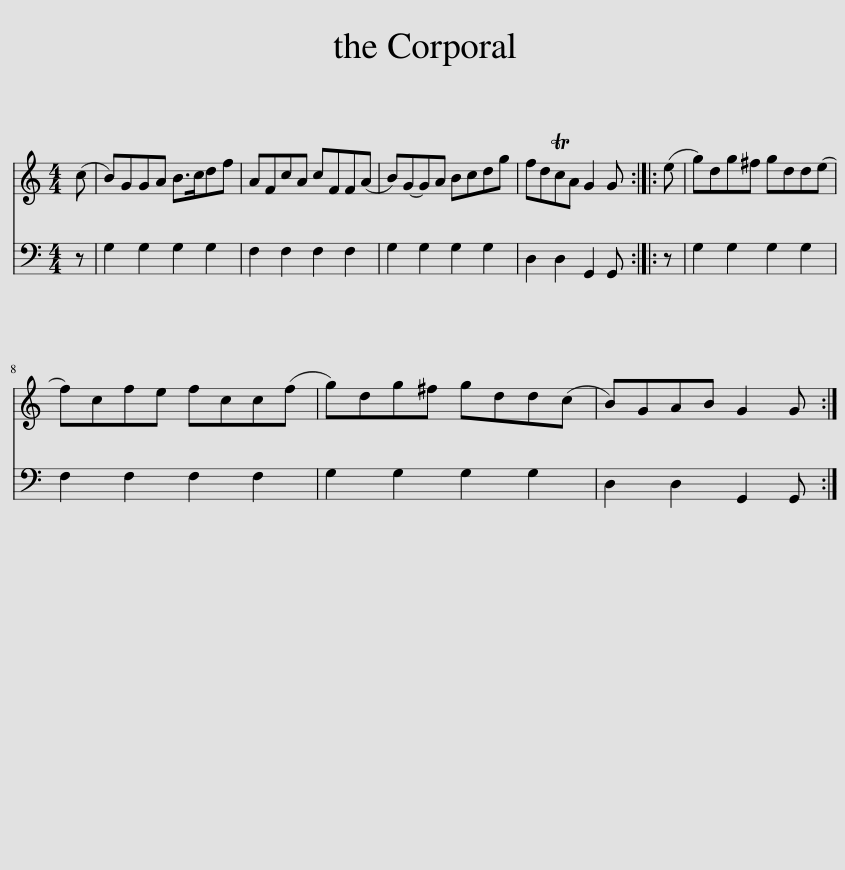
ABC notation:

X:1
%%score 1 2
L:1/8
M:4/4
I:linebreak $
K:C
V:1 treble
V:2 bass
V:1
 (c | B)GGA B>cdf | AFcA cFF(A | B)G-GA Bcdg | fdTcA G2 G :: %5
 (e | g)dg^f gdd(e |$ f)cfe fcc(f | g)dg^f gdd(c | B)GAB G2 G :| %10
V:2
 z | G,2 G,2 G,2 G,2 | F,2 F,2 F,2 F,2 | G,2 G,2 G,2 G,2 | D,2 D,2 G,,2 G,, :: %5
 z | G,2 G,2 G,2 G,2 |$ F,2 F,2 F,2 F,2 | G,2 G,2 G,2 G,2 | D,2 D,2 G,,2 G,, :| %10
